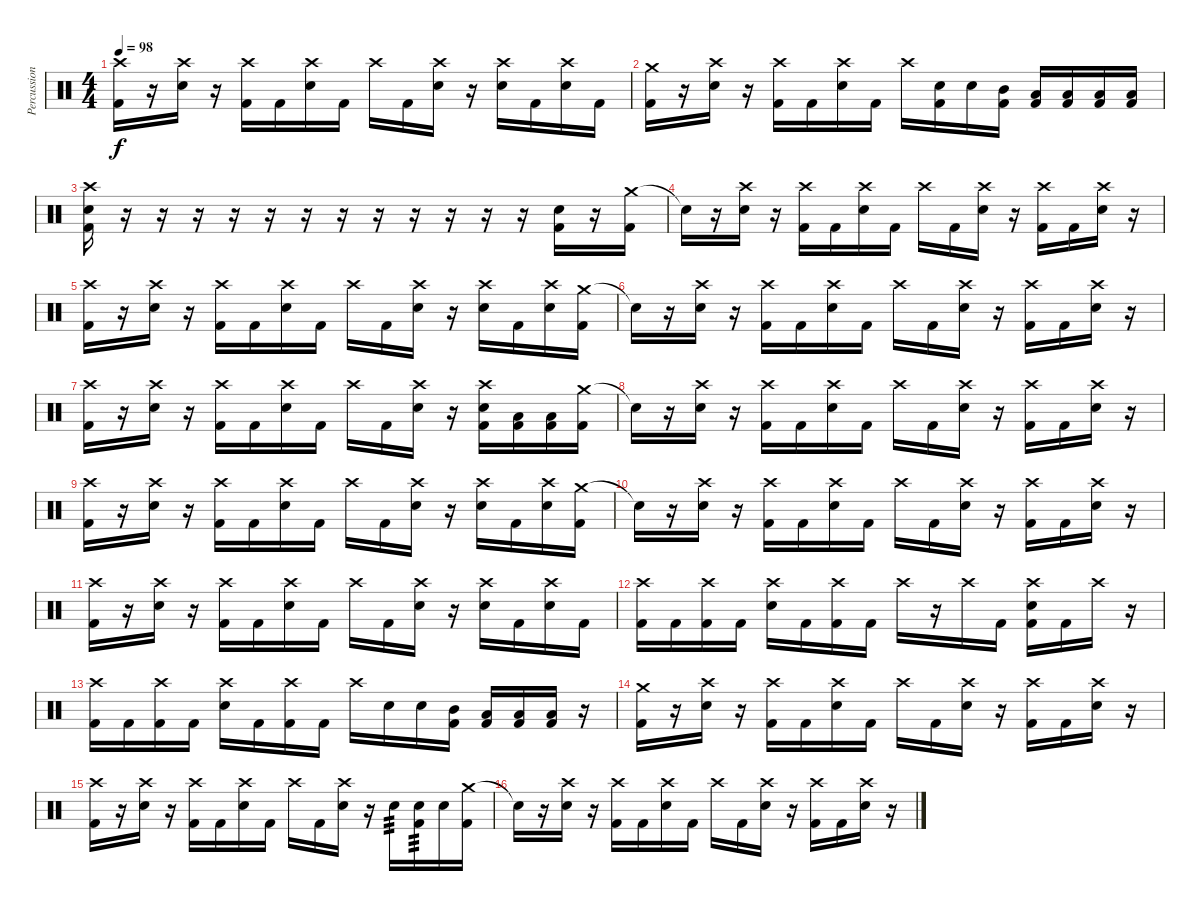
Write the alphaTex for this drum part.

\track ("Percussion" "Percussion") {instrument percussion}
\staff {score}
\articulation defaults
\ts (4 4)
\tempo 98
\clef neutral
\ks c
("Crash high (hit)" "Kick (hit) 2").16{dy f} r.16 ("Snare (hit) 2" "Crash high (hit)").16 r.16 ("Crash high (hit)" "Kick (hit) 2").16 "Kick (hit) 2".16 ("Snare (hit) 2" "Crash high (hit)").16 "Kick (hit) 2".16 "Crash high (hit)".16 "Kick (hit) 2".16 ("Snare (hit) 2" "Crash high (hit)").16 r.16 ("Snare (hit) 2" "Crash high (hit)").16 "Kick (hit) 2".16 ("Snare (hit) 2" "Crash high (hit)").16 "Kick (hit) 2".16 |
("Crash medium (hit)" "Kick (hit) 2").16 r.16 ("Snare (hit) 2" "Crash high (hit)").16 r.16 ("Crash high (hit)" "Kick (hit) 2").16 "Kick (hit) 2".16 ("Snare (hit) 2" "Crash high (hit)").16 "Kick (hit) 2".16 "Crash high (hit)".16 ("Snare (hit) 2" "Kick (hit) 2").16 "Snare (hit) 2".16 ("Mid Tom (hit)" "Kick (hit) 2").16 ("Low Tom (hit)" "Kick (hit) 2").16 ("Low Tom (hit)" "Kick (hit) 2").16 ("Low Floor Tom (hit)" "Kick (hit) 2").16 ("Low Floor Tom (hit)" "Kick (hit) 2").16 |
("Snare (hit) 2" "Crash high (hit)" "Kick (hit) 2").16 r.16 r.16 r.16 r.16 r.16 r.16 r.16 r.16 r.16 r.16 r.16 r.16 ("Snare (hit) 2" "Kick (hit) 2").16 r.16 ("Crash medium (hit)" "Kick (hit) 2").16 |
"Snare (hit)"{t}.16 r.16 ("Snare (hit) 2" "Crash high (hit)").16 r.16 ("Crash high (hit)" "Kick (hit) 2").16 "Kick (hit) 2".16 ("Snare (hit) 2" "Crash high (hit)").16 "Kick (hit) 2".16 "Crash high (hit)".16 "Kick (hit) 2".16 ("Snare (hit) 2" "Crash high (hit)").16 r.16 ("Crash high (hit)" "Kick (hit) 2").16 "Kick (hit) 2".16 ("Snare (hit) 2" "Crash high (hit)").16 r.16 |
("Crash high (hit)" "Kick (hit) 2").16 r.16 ("Snare (hit) 2" "Crash high (hit)").16 r.16 ("Crash high (hit)" "Kick (hit) 2").16 "Kick (hit) 2".16 ("Snare (hit) 2" "Crash high (hit)").16 "Kick (hit) 2".16 "Crash high (hit)".16 "Kick (hit) 2".16 ("Snare (hit) 2" "Crash high (hit)").16 r.16 ("Snare (hit) 2" "Crash high (hit)").16 "Kick (hit) 2".16 ("Snare (hit) 2" "Crash high (hit)").16 ("Crash medium (hit)" "Kick (hit) 2").16 |
"Snare (hit)"{t}.16 r.16 ("Snare (hit) 2" "Crash high (hit)").16 r.16 ("Crash high (hit)" "Kick (hit) 2").16 "Kick (hit) 2".16 ("Snare (hit) 2" "Crash high (hit)").16 "Kick (hit) 2".16 "Crash high (hit)".16 "Kick (hit) 2".16 ("Snare (hit) 2" "Crash high (hit)").16 r.16 ("Crash high (hit)" "Kick (hit) 2").16 "Kick (hit) 2".16 ("Snare (hit) 2" "Crash high (hit)").16 r.16 |
("Crash high (hit)" "Kick (hit) 2").16 r.16 ("Snare (hit) 2" "Crash high (hit)").16 r.16 ("Crash high (hit)" "Kick (hit) 2").16 "Kick (hit) 2".16 ("Snare (hit) 2" "Crash high (hit)").16 "Kick (hit) 2".16 "Crash high (hit)".16 "Kick (hit) 2".16 ("Snare (hit) 2" "Crash high (hit)").16 r.16 ("Snare (hit) 2" "Crash high (hit)" "Kick (hit) 2").16 ("Low Tom (hit)" "Kick (hit) 2").16 ("Low Floor Tom (hit)" "Kick (hit) 2").16 ("Crash medium (hit)" "Kick (hit) 2").16 |
"Snare (hit)"{t}.16 r.16 ("Snare (hit) 2" "Crash high (hit)").16 r.16 ("Crash high (hit)" "Kick (hit) 2").16 "Kick (hit) 2".16 ("Snare (hit) 2" "Crash high (hit)").16 "Kick (hit) 2".16 "Crash high (hit)".16 "Kick (hit) 2".16 ("Snare (hit) 2" "Crash high (hit)").16 r.16 ("Crash high (hit)" "Kick (hit) 2").16 "Kick (hit) 2".16 ("Snare (hit) 2" "Crash high (hit)").16 r.16 |
("Crash high (hit)" "Kick (hit) 2").16 r.16 ("Snare (hit) 2" "Crash high (hit)").16 r.16 ("Crash high (hit)" "Kick (hit) 2").16 "Kick (hit) 2".16 ("Snare (hit) 2" "Crash high (hit)").16 "Kick (hit) 2".16 "Crash high (hit)".16 "Kick (hit) 2".16 ("Snare (hit) 2" "Crash high (hit)").16 r.16 ("Snare (hit) 2" "Crash high (hit)").16 "Kick (hit) 2".16 ("Snare (hit) 2" "Crash high (hit)").16 ("Crash medium (hit)" "Kick (hit) 2").16 |
"Snare (hit)"{t}.16 r.16 ("Snare (hit) 2" "Crash high (hit)").16 r.16 ("Crash high (hit)" "Kick (hit) 2").16 "Kick (hit) 2".16 ("Snare (hit) 2" "Crash high (hit)").16 "Kick (hit) 2".16 "Crash high (hit)".16 "Kick (hit) 2".16 ("Snare (hit) 2" "Crash high (hit)").16 r.16 ("Crash high (hit)" "Kick (hit) 2").16 "Kick (hit) 2".16 ("Snare (hit) 2" "Crash high (hit)").16 r.16 |
("Crash high (hit)" "Kick (hit) 2").16 r.16 ("Snare (hit) 2" "Crash high (hit)").16 r.16 ("Crash high (hit)" "Kick (hit) 2").16 "Kick (hit) 2".16 ("Snare (hit) 2" "Crash high (hit)").16 "Kick (hit) 2".16 "Crash high (hit)".16 "Kick (hit) 2".16 ("Snare (hit) 2" "Crash high (hit)").16 r.16 ("Snare (hit) 2" "Crash high (hit)").16 "Kick (hit) 2".16 ("Snare (hit) 2" "Crash high (hit)").16 "Kick (hit) 2".16 |
("Crash high (hit)" "Kick (hit) 2").16 "Kick (hit) 2".16 ("Crash high (hit)" "Kick (hit) 2").16 "Kick (hit) 2".16 ("Snare (hit) 2" "Crash high (hit)").16 "Kick (hit) 2".16 ("Crash high (hit)" "Kick (hit) 2").16 "Kick (hit) 2".16 "Crash high (hit)".16 r.16 "Crash high (hit)".16 "Kick (hit) 2".16 ("Snare (hit) 2" "Crash high (hit)" "Kick (hit) 2").16 "Kick (hit) 2".16 "Crash high (hit)".16 r.16 |
("Crash high (hit)" "Kick (hit) 2").16 "Kick (hit) 2".16 ("Crash high (hit)" "Kick (hit) 2").16 "Kick (hit) 2".16 ("Snare (hit) 2" "Crash high (hit)").16 "Kick (hit) 2".16 ("Crash high (hit)" "Kick (hit) 2").16 "Kick (hit) 2".16 "Crash high (hit)".16 "Snare (hit) 2".16 "Snare (hit) 2".16 ("Mid Tom (hit)" "Kick (hit) 2").16 ("Low Tom (hit)" "Kick (hit) 2").16 ("Low Tom (hit)" "Kick (hit) 2").16 ("Low Floor Tom (hit)" "Kick (hit) 2").16 r.16 |
("Crash medium (hit)" "Kick (hit) 2").16 r.16 ("Snare (hit) 2" "Crash high (hit)").16 r.16 ("Crash high (hit)" "Kick (hit) 2").16 "Kick (hit) 2".16 ("Snare (hit) 2" "Crash high (hit)").16 "Kick (hit) 2".16 "Crash high (hit)".16 "Kick (hit) 2".16 ("Snare (hit) 2" "Crash high (hit)").16 r.16 ("Crash high (hit)" "Kick (hit) 2").16 "Kick (hit) 2".16 ("Snare (hit) 2" "Crash high (hit)").16 r.16 |
("Crash high (hit)" "Kick (hit) 2").16 r.16 ("Snare (hit) 2" "Crash high (hit)").16 r.16 ("Crash high (hit)" "Kick (hit) 2").16 "Kick (hit) 2".16 ("Snare (hit) 2" "Crash high (hit)").16 "Kick (hit) 2".16 "Crash high (hit)".16 "Kick (hit) 2".16 ("Snare (hit) 2" "Crash high (hit)").16 r.16 "Snare (hit) 2".16{tp 3} ("Snare (hit) 2" "Kick (hit) 2").16{tp 3} "Snare (hit) 2".16 ("Crash medium (hit)" "Kick (hit) 2").16 |
"Snare (hit)"{t}.16 r.16 ("Snare (hit) 2" "Crash high (hit)").16 r.16 ("Crash high (hit)" "Kick (hit) 2").16 "Kick (hit) 2".16 ("Snare (hit) 2" "Crash high (hit)").16 "Kick (hit) 2".16 "Crash high (hit)".16 "Kick (hit) 2".16 ("Snare (hit) 2" "Crash high (hit)").16 r.16 ("Crash high (hit)" "Kick (hit) 2").16 "Kick (hit) 2".16 ("Snare (hit) 2" "Crash high (hit)").16 r.16
